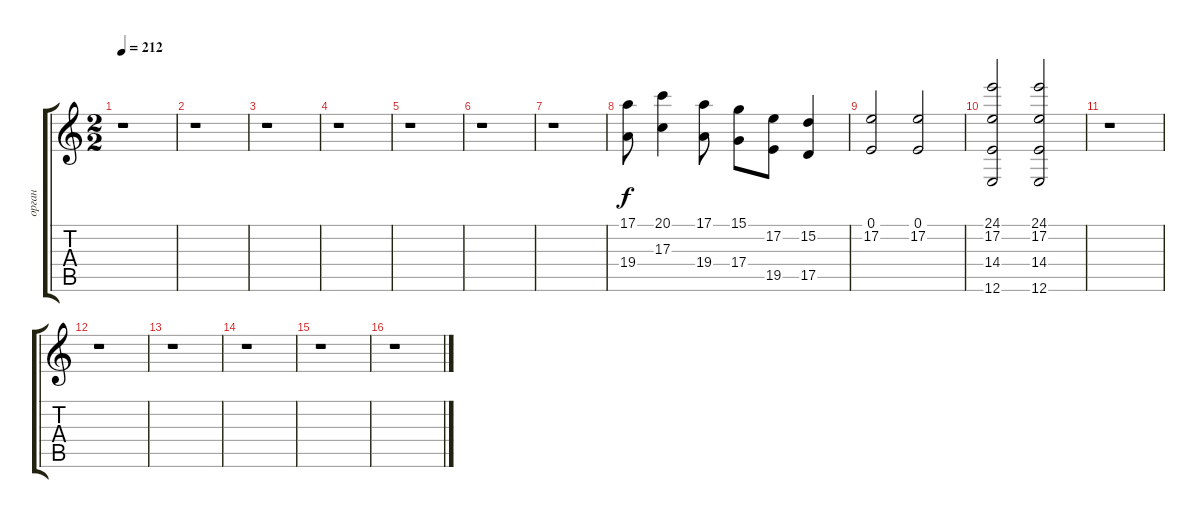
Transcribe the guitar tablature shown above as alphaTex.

\track ("орган" "орган") {instrument acousticgrandpiano}
\staff {score tabs}
\tuning (E4 B3 G3 D3 A2 E2) {hide}
\ts (2 2)
\tempo 212
\clef g2
\ks c
r.1{dy f} |
r.1 |
r.1 |
r.1 |
r.1 |
r.1 |
r.1 |
(17.1 19.4).8 (20.1 17.3).4 (17.1 19.4).8 (15.1 17.4).8 (17.2 19.5).8 (15.2 17.5).4 |
(0.1 17.2).2 (0.1 17.2).2 |
(24.1 17.2 14.4 12.6).2 (24.1 17.2 14.4 12.6).2 |
r.1 |
r.1 |
r.1 |
r.1 |
r.1 |
r.1
